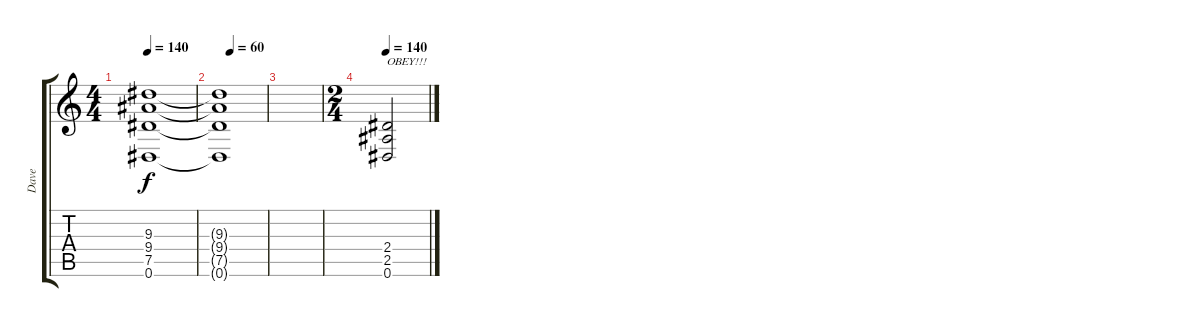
\track ("Dave" "Dave") {instrument distortionguitar}
\staff {score tabs}
\tuning (Eb4 Bb3 Gb3 Db3 Ab2 Eb2) {hide}
\ts (4 4)
\tempo 140
\clef g2
\ks c
(9.3{t} 9.4{t} 7.5{t} 0.6{t}).1{dy f} |
\tempo (60 0.25)
(9.3{t} 9.4{t} 7.5{t} 0.6{t}).1 |
|
\ts (2 4)
\tempo 140
(2.4 2.5 0.6).2{txt "OBEY!!!"}
